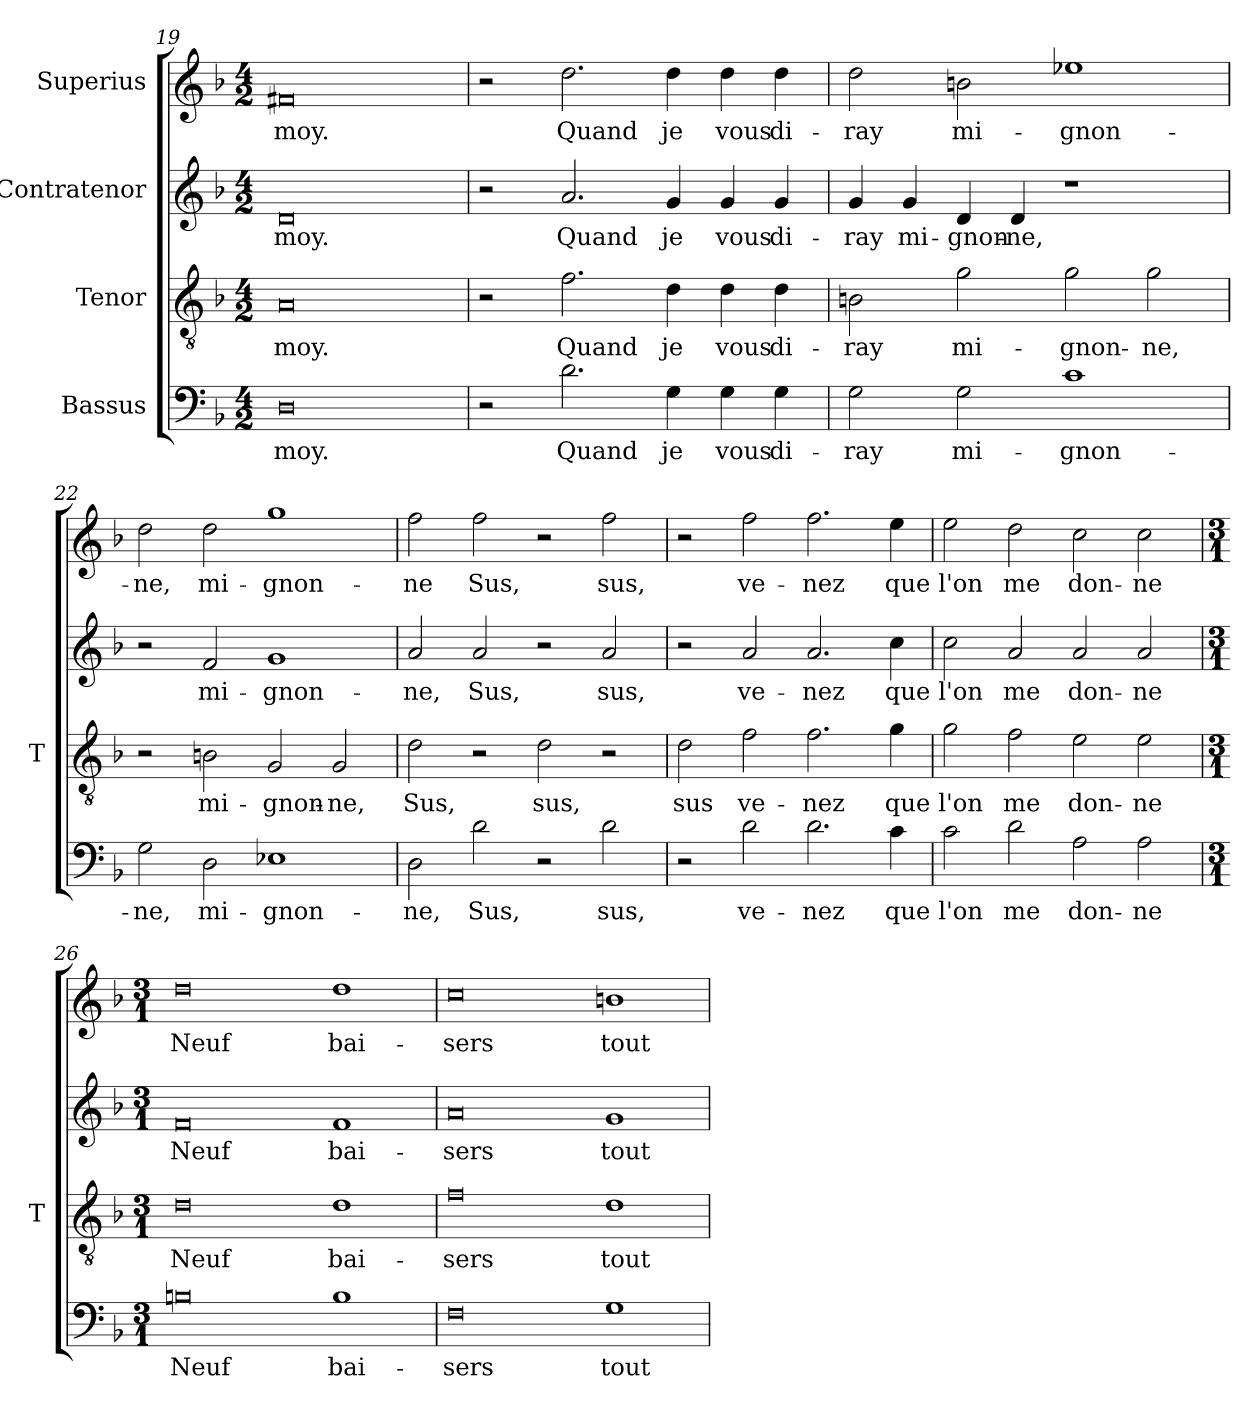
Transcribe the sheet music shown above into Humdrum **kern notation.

**kern	**text	**kern	**text	**kern	**text	**kern	**text
*part4	*part4	*part3	*part3	*part2	*part2	*part1	*part1
*staff4	*staff4	*staff3	*staff3	*staff2	*staff2	*staff1	*staff1
*I"Bassus	*	*I"Tenor	*	*I"Contratenor	*	*I"Superius	*
*	*	*I'T	*	*	*	*	*
*clefF4	*	*clefGv2	*	*clefG2	*	*clefG2	*
*k[b-]	*	*k[b-]	*	*k[b-]	*	*k[b-]	*
*M4/2	*	*M4/2	*	*M4/2	*	*M4/2	*
=19	=19	=19	=19	=19	=19	=19	=19
0D	-moy.	0A	-moy.	0d	-moy.	0f#X	-moy.
=20	=20	=20	=20	=20	=20	=20	=20
2r	.	2r	.	2r	.	2r	.
2.d	-Quand	2.f	-Quand	2.a	-Quand	2.dd	-Quand
4G	-je	4d	-je	4g	-je	4dd	-je
4G	-vous	4d	-vous	4g	-vous	4dd	-vous
4G	di-	4d	di-	4g	di-	4dd	di-
=21	=21	=21	=21	=21	=21	=21	=21
2G	-ray	2Bn	-ray	4g	-ray	2dd	-ray
.	.	.	.	4g	mi-	.	.
2G	mi-	2g	mi-	4d	gnon-	2b	mi-
.	.	.	.	4d	-ne,	.	.
1c	gnon-	2g	gnon-	1r	.	1ee-X	gnon-
.	.	2g	-ne,	.	.	.	.
=22	=22	=22	=22	=22	=22	=22	=22
2G	-ne,	2r	.	2r	.	2dd	-ne,
2D	mi-	2Bn	mi-	2f	mi-	2dd	mi-
1E-X	gnon-	2G	gnon-	1g	gnon-	1gg	gnon-
.	.	2G	-ne,	.	.	.	.
=23	=23	=23	=23	=23	=23	=23	=23
2D	-ne,	2d	-Sus,	2a	-ne,	2ff	-ne
2d	-Sus,	2r	.	2a	-Sus,	2ff	-Sus,
2r	.	2d	-sus,	2r	.	2r	.
2d	-sus,	2r	.	2a	-sus,	2ff	-sus,
=24	=24	=24	=24	=24	=24	=24	=24
2r	.	2d	-sus	2r	.	2r	.
2d	ve-	2f	ve-	2a	ve-	2ff	ve-
2.d	-nez	2.f	-nez	2.a	-nez	2.ff	-nez
4c	-que	4g	-que	4cc	-que	4ee	-que
=25	=25	=25	=25	=25	=25	=25	=25
2c	-l'on	2g	-l'on	2cc	-l'on	2ee	-l'on
2d	-me	2f	-me	2a	-me	2dd	-me
2A	don-	2e	don-	2a	don-	2cc	don-
2A	-ne	2e	-ne	2a	-ne	2cc	-ne
=26	=26	=26	=26	=26	=26	=26	=26
*M3/1	*	*M3/1	*	*M3/1	*	*M3/1	*
0B	-Neuf	0d	-Neuf	0f	-Neuf	0dd	-Neuf
1B	bai-	1d	bai-	1f	bai-	1dd	bai-
=27	=27	=27	=27	=27	=27	=27	=27
0F	-sers	0f	-sers	0a	-sers	0cc	-sers
1G	-tout	1d	-tout	1g	-tout	1b	-tout
=	=	=	=	=	=	=	=
*-	*-	*-	*-	*-	*-	*-	*-
